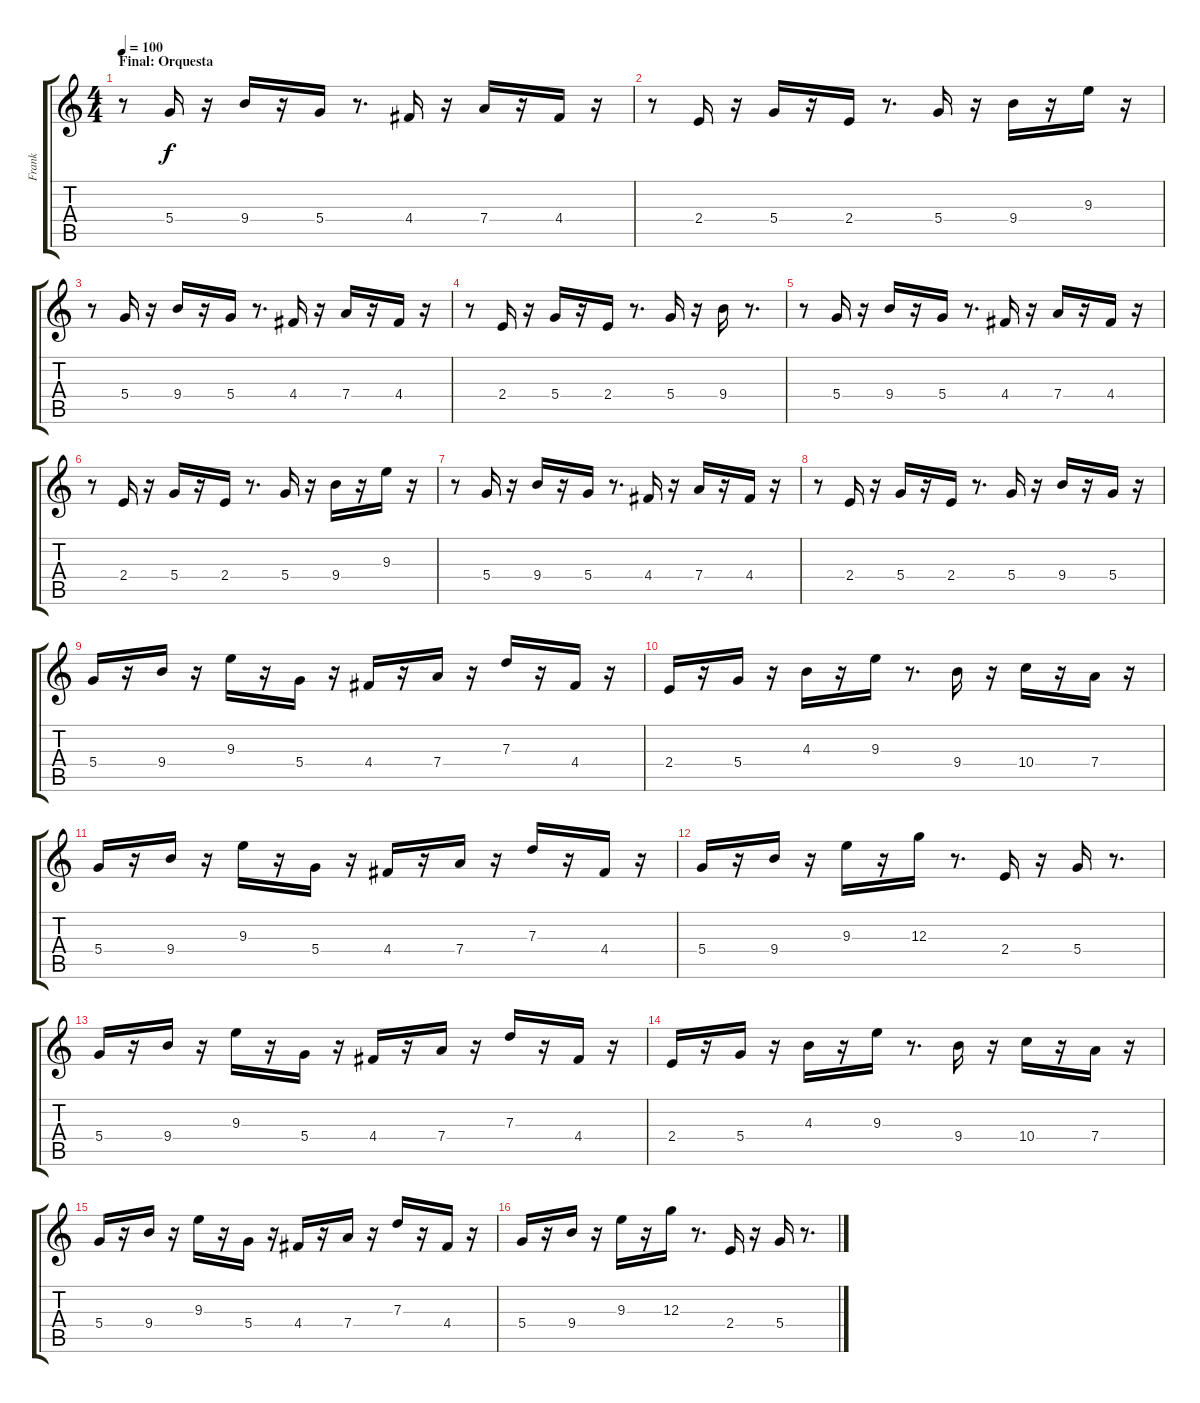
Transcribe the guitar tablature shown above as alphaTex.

\track ("Frank" "Frank") {instrument distortionguitar}
\staff {score tabs}
\tuning (E4 B3 G3 D3 A2 E2) {hide}
\ts (4 4)
\section ("" "Final: Orquesta")
\tempo 100
\clef g2
\ks c
r.8{dy f volume 7 instrument celesta} 5.4.16 r.16 9.4.16 r.16 5.4.16 r.8{d} 4.4.16 r.16 7.4.16 r.16 4.4.16 r.16 |
r.8 2.4.16 r.16 5.4.16 r.16 2.4.16 r.8{d} 5.4.16 r.16 9.4.16 r.16 9.3.16 r.16 |
r.8 5.4.16 r.16 9.4.16 r.16 5.4.16 r.8{d} 4.4.16 r.16 7.4.16 r.16 4.4.16 r.16 |
r.8 2.4.16 r.16 5.4.16 r.16 2.4.16 r.8{d} 5.4.16 r.16 9.4.16 r.8{d} |
r.8 5.4.16 r.16 9.4.16 r.16 5.4.16 r.8{d} 4.4.16 r.16 7.4.16 r.16 4.4.16 r.16 |
r.8 2.4.16 r.16 5.4.16 r.16 2.4.16 r.8{d} 5.4.16 r.16 9.4.16 r.16 9.3.16 r.16 |
r.8 5.4.16 r.16 9.4.16 r.16 5.4.16 r.8{d} 4.4.16 r.16 7.4.16 r.16 4.4.16 r.16 |
r.8 2.4.16 r.16 5.4.16 r.16 2.4.16 r.8{d} 5.4.16 r.16 9.4.16 r.16 5.4.16 r.16 |
5.4.16 r.16 9.4.16 r.16 9.3.16 r.16 5.4.16 r.16 4.4.16 r.16 7.4.16 r.16 7.3.16 r.16 4.4.16 r.16 |
2.4.16 r.16 5.4.16 r.16 4.3.16 r.16 9.3.16 r.8{d} 9.4.16 r.16 10.4.16 r.16 7.4.16 r.16 |
5.4.16 r.16 9.4.16 r.16 9.3.16 r.16 5.4.16 r.16 4.4.16 r.16 7.4.16 r.16 7.3.16 r.16 4.4.16 r.16 |
5.4.16 r.16 9.4.16 r.16 9.3.16 r.16 12.3.16 r.8{d} 2.4.16 r.16 5.4.16 r.8{d} |
5.4.16 r.16 9.4.16 r.16 9.3.16 r.16 5.4.16 r.16 4.4.16 r.16 7.4.16 r.16 7.3.16 r.16 4.4.16 r.16 |
2.4.16 r.16 5.4.16 r.16 4.3.16 r.16 9.3.16 r.8{d} 9.4.16 r.16 10.4.16 r.16 7.4.16 r.16 |
5.4.16 r.16 9.4.16 r.16 9.3.16 r.16 5.4.16 r.16 4.4.16 r.16 7.4.16 r.16 7.3.16 r.16 4.4.16 r.16 |
5.4.16 r.16 9.4.16 r.16 9.3.16 r.16 12.3.16 r.8{d} 2.4.16 r.16 5.4.16 r.8{d}
